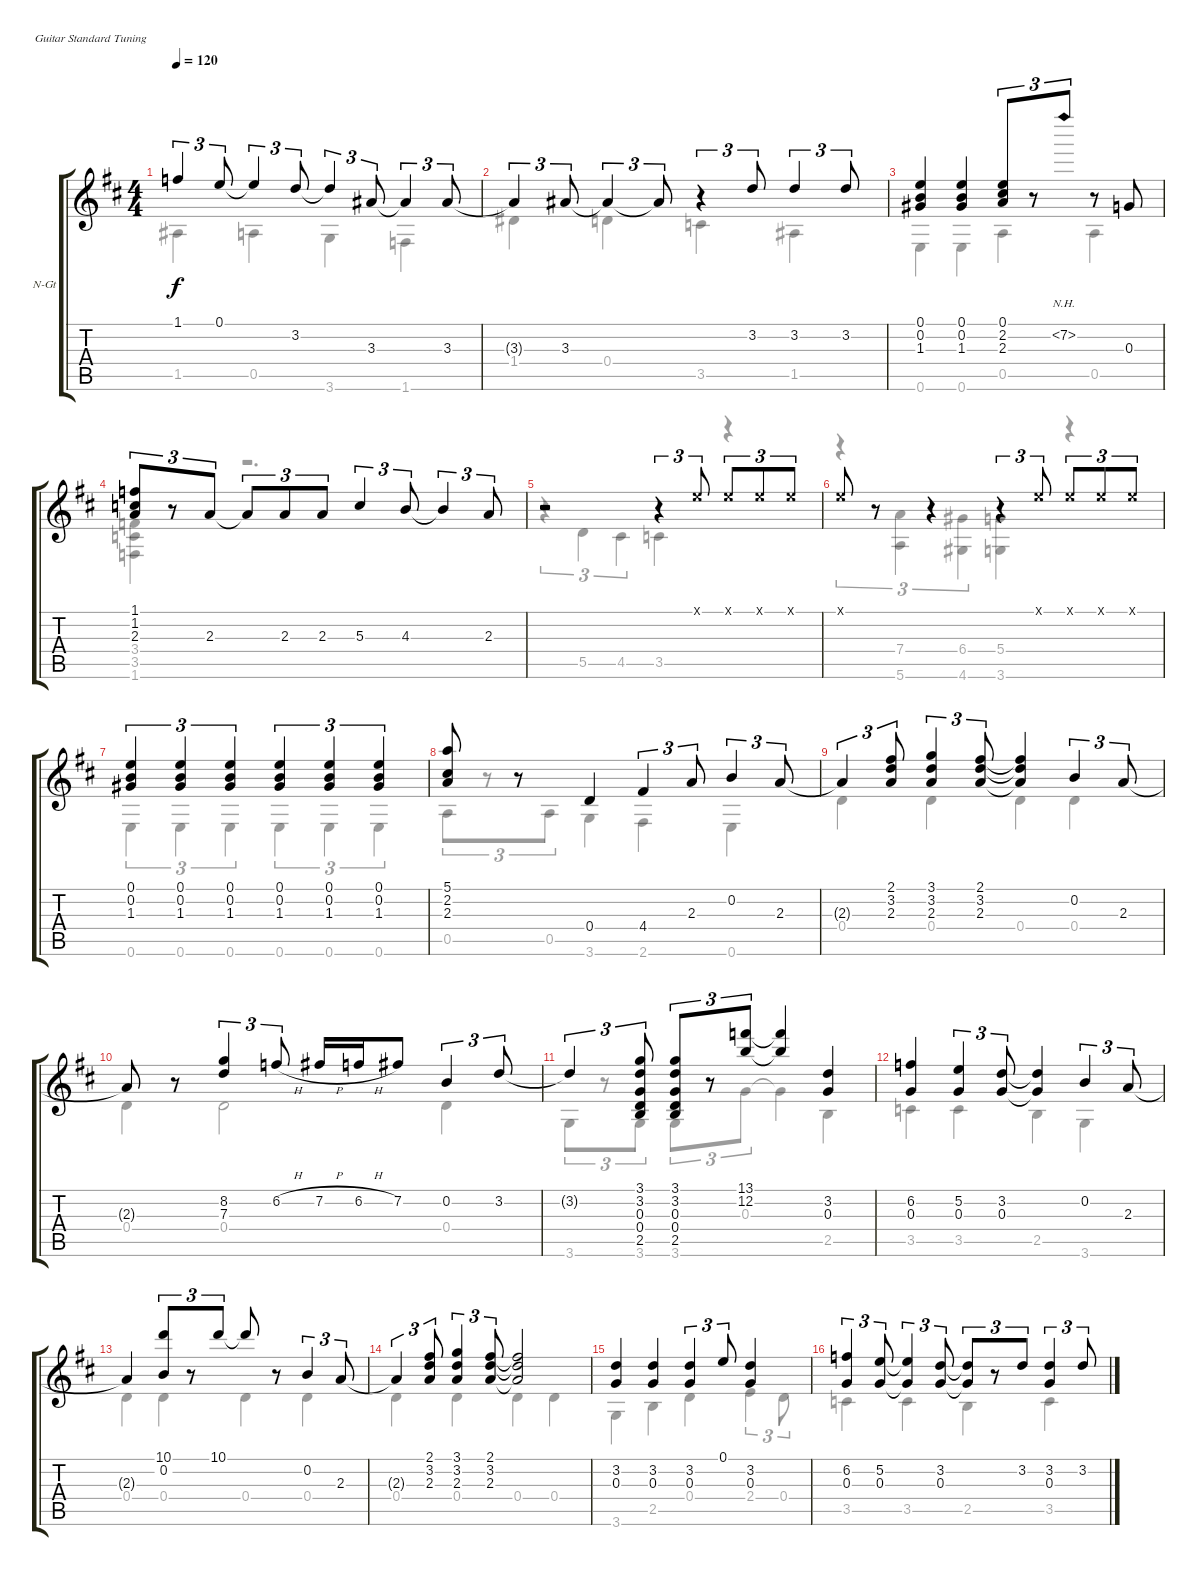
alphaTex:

\bracketExtendMode groupsimilarinstruments
\firstSystemTrackNameOrientation horizontal
\otherSystemsTrackNameOrientation horizontal
\track ("Untitled" "N-Gt") {instrument acousticguitarnylon}
\staff {score tabs}
\tuning (E4 B3 G3 D3 A2 E2)
\voice
\ts (4 4)
\tempo 120
\clef g2
\ks d
1.1.4{tu (3 2) dy f} 0.1.8{tu (3 2)} 0.1{t}.4{tu (3 2)} 3.2.8{tu (3 2)} 3.2{t}.4{tu (3 2)} 3.3.8{tu (3 2)} 3.3{t}.4{tu (3 2)} 3.3.8{tu (3 2)} |
3.3{t}.4{tu (3 2)} 3.3.8{tu (3 2)} 3.3{t}.4{tu (3 2)} 3.3{t}.8{tu (3 2)} r.4{tu (3 2)} 3.2.8{tu (3 2)} 3.2.4{tu (3 2)} 3.2.8{tu (3 2)} |
(0.1 0.2 1.3).4 (0.1 0.2 1.3).4 (0.1 2.2 2.3).8{tu (3 2)} r.8{tu (3 2)} 7.2{nh}.8{tu (3 2) ot 8vb} r.8 0.3.8 |
(1.1 1.2 2.3).8{tu (3 2)} r.8{tu (3 2)} 2.3.8{tu (3 2)} 2.3{t}.8{tu (3 2)} 2.3.8{tu (3 2)} 2.3.8{tu (3 2)} 5.3.4{tu (3 2)} 4.3.8{tu (3 2)} 4.3{t}.4{tu (3 2)} 2.3.8{tu (3 2)} |
r.2 r.4{tu (3 2)} 0.1{x}.8{tu (3 2)} 0.1{x}.8{tu (3 2)} 0.1{x}.8{tu (3 2)} 0.1{x}.8{tu (3 2)} |
0.1{x}.8 r.8 r.4 r.4{tu (3 2)} 0.1{x}.8{tu (3 2)} 0.1{x}.8{tu (3 2)} 0.1{x}.8{tu (3 2)} 0.1{x}.8{tu (3 2)} |
(0.1 0.2 1.3).4{tu (3 2)} (0.1 0.2 1.3).4{tu (3 2)} (0.1 0.2 1.3).4{tu (3 2)} (0.1 0.2 1.3).4{tu (3 2)} (0.1 0.2 1.3).4{tu (3 2)} (0.1 0.2 1.3).4{tu (3 2)} |
(5.1 2.2 2.3).8 r.8 0.4.4 4.4.4{tu (3 2)} 2.3.8{tu (3 2)} 0.2.4{tu (3 2)} 2.3.8{tu (3 2)} |
2.3{t}.4{tu (3 2)} (2.1 3.2 2.3).8{tu (3 2)} (3.1 3.2 2.3).4{tu (3 2)} (2.1 3.2 2.3).8{tu (3 2)} (2.1{t} 3.2{t} 2.3{t}).4 0.2.4{tu (3 2)} 2.3.8{tu (3 2)} |
2.3{t}.8 r.8 (8.2 7.3).4{tu (3 2)} 6.2{h}.8{tu (3 2)} 7.2{h}.16 6.2{h}.16 7.2.8 0.2.4{tu (3 2)} 3.2.8{tu (3 2)} |
3.2{t}.4{tu (3 2)} (3.1 3.2 0.3 0.4 2.5).8{tu (3 2)} (3.1 3.2 0.3 0.4 2.5).8{tu (3 2)} r.8{tu (3 2)} (13.1 12.2).8{tu (3 2)} (13.1{t} 12.2{t}).4 (3.2 0.3).4 |
(6.2 0.3).4 (5.2 0.3).4{tu (3 2)} (3.2 0.3).8{tu (3 2)} (3.2{t} 0.3{t}).4 0.2.4{tu (3 2)} 2.3.8{tu (3 2)} |
2.3{t}.4 (10.1 0.2).8{tu (3 2)} r.8{tu (3 2)} 10.1.8{tu (3 2)} 10.1{t}.8 r.8 0.2.4{tu (3 2)} 2.3.8{tu (3 2)} |
2.3{t}.4{tu (3 2)} (2.1 3.2 2.3).8{tu (3 2)} (3.1 3.2 2.3).4{tu (3 2)} (2.1 3.2 2.3).8{tu (3 2)} (2.1{t} 3.2{t} 2.3{t}).2 |
(3.2 0.3).4 (3.2 0.3).4 (3.2 0.3).4{tu (3 2)} 0.1.8{tu (3 2)} (3.2 0.3).4 |
(6.2 0.3).4{tu (3 2)} (5.2 0.3).8{tu (3 2)} (5.2{t} 0.3{t}).4{tu (3 2)} (3.2 0.3).8{tu (3 2)} (3.2{t} 0.3{t}).8{tu (3 2)} r.8{tu (3 2)} 3.2.8{tu (3 2)} (3.2 0.3).4{tu (3 2)} 3.2.8{tu (3 2)}
\voice
\clef g2
\ottava regular
\simile none
\ks d
1.5.4{dy f} 0.5.4 3.6.4 1.6.4 |
1.4.4 0.4.4 3.5.4 1.5.4 |
0.6.4 0.6.4 0.5.4 0.5.4 |
(3.4 3.5 1.6).4 r.2{d} |
r.4{tu (3 2)} 5.5.4{tu (3 2)} 4.5.4{tu (3 2)} 3.5.4 r.4 |
r.4{tu (3 2)} (7.4 5.6).4{tu (3 2)} (6.4 4.6).4{tu (3 2)} (5.4 3.6).4 r.4 |
0.6.4{tu (3 2)} 0.6.4{tu (3 2)} 0.6.4{tu (3 2)} 0.6.4{tu (3 2)} 0.6.4{tu (3 2)} 0.6.4{tu (3 2)} |
0.5.8{tu (3 2)} r.8{tu (3 2)} 0.5.8{tu (3 2)} 3.6.4 2.6.4 0.6.4 |
0.4.4 0.4.4 0.4.4 0.4.4 |
0.4.4 0.4.2 0.4.4 |
3.6.8{tu (3 2)} r.8{tu (3 2)} 3.6.8{tu (3 2)} 3.6.8{tu (3 2)} r.8{tu (3 2)} 0.3.8{tu (3 2)} 0.3{t}.4 2.5.4 |
3.5.4 3.5.4 2.5.4 3.6.4 |
0.4.4 0.4.4 0.4.4 0.4.4 |
0.4.4 0.4.4 0.4.4 0.4.4 |
3.6.4 2.5.4 0.4.4 2.4.4{tu (3 2)} 0.4.8{tu (3 2)} |
3.5.4 3.5.4 2.5.4 3.5.4
